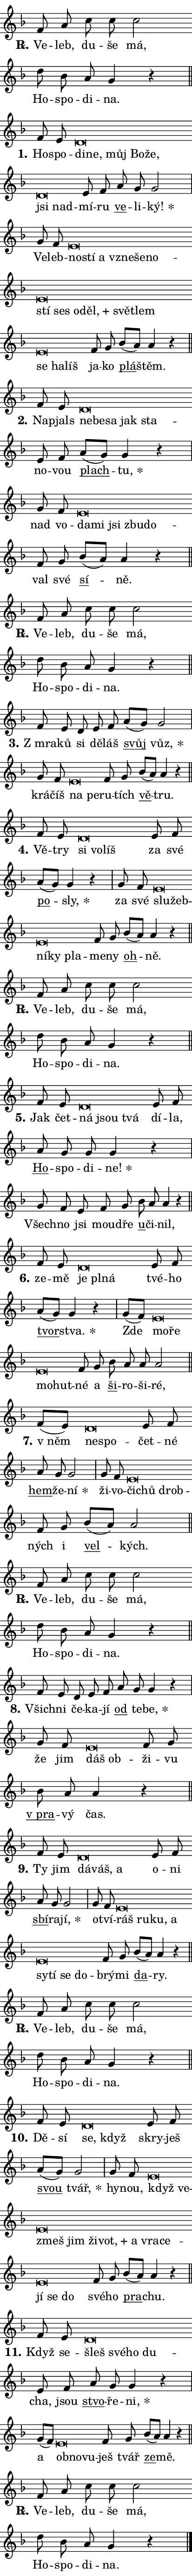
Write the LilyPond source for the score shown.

\version "2.22.1"
\header { tagline = "" }
\paper {
  indent = 0\cm
  top-margin = 0\cm
  right-margin = 0\cm
  bottom-margin = 0\cm
  left-margin = 0\cm
  paper-width = 7\cm
  page-breaking = #ly:one-page-breaking
  system-system-spacing.basic-distance = #11
  score-system-spacing.basic-distance = #11.3
  ragged-last = ##f
}


%% Author: Thomas Morley
%% https://lists.gnu.org/archive/html/lilypond-user/2020-05/msg00002.html
#(define (line-position grob)
"Returns position of @var[grob} in current system:
   @code{'start}, if at first time-step
   @code{'end}, if at last time-step
   @code{'middle} otherwise
"
  (let* ((col (ly:item-get-column grob))
         (ln (ly:grob-object col 'left-neighbor))
         (rn (ly:grob-object col 'right-neighbor))
         (col-to-check-left (if (ly:grob? ln) ln col))
         (col-to-check-right (if (ly:grob? rn) rn col))
         (break-dir-left
           (and
             (ly:grob-property col-to-check-left 'non-musical #f)
             (ly:item-break-dir col-to-check-left)))
         (break-dir-right
           (and
             (ly:grob-property col-to-check-right 'non-musical #f)
             (ly:item-break-dir col-to-check-right))))
        (cond ((eqv? 1 break-dir-left) 'start)
              ((eqv? -1 break-dir-right) 'end)
              (else 'middle))))

#(define (tranparent-at-line-position vctor)
  (lambda (grob)
  "Relying on @code{line-position} select the relevant enry from @var{vctor}.
Used to determine transparency,"
    (case (line-position grob)
      ((end) (not (vector-ref vctor 0)))
      ((middle) (not (vector-ref vctor 1)))
      ((start) (not (vector-ref vctor 2))))))

noteHeadBreakVisibility =
#(define-music-function (break-visibility)(vector?)
"Makes @code{NoteHead}s transparent relying on @var{break-visibility}"
#{
  \override NoteHead.transparent =
    #(tranparent-at-line-position break-visibility)
#})

#(define delete-ledgers-for-transparent-note-heads
  (lambda (grob)
    "Reads whether a @code{NoteHead} is transparent.
If so this @code{NoteHead} is removed from @code{'note-heads} from
@var{grob}, which is supposed to be @code{LedgerLineSpanner}.
As a result ledgers are not printed for this @code{NoteHead}"
    (let* ((nhds-array (ly:grob-object grob 'note-heads))
           (nhds-list
             (if (ly:grob-array? nhds-array)
                 (ly:grob-array->list nhds-array)
                 '()))
           ;; Relies on the transparent-property being done before
           ;; Staff.LedgerLineSpanner.after-line-breaking is executed.
           ;; This is fragile ...
           (to-keep
             (remove
               (lambda (nhd)
                 (ly:grob-property nhd 'transparent #f))
               nhds-list)))
      ;; TODO find a better method to iterate over grob-arrays, similiar
      ;; to filter/remove etc for lists
      ;; For now rebuilt from scratch
      (set! (ly:grob-object grob 'note-heads)  '())
      (for-each
        (lambda (nhd)
          (ly:pointer-group-interface::add-grob grob 'note-heads nhd))
        to-keep))))

hideNotes = {
  \noteHeadBreakVisibility #begin-of-line-visible
}
unHideNotes = {
  \noteHeadBreakVisibility #all-visible
}

% work-around for resetting accidentals
% https://lilypond.org/doc/v2.23/Documentation/notation/displaying-rhythms#unmetered-music
cadenzaMeasure = {
  \cadenzaOff
  \partial 1024 s1024
  \cadenzaOn
}

#(define-markup-command (accent layout props text) (markup?)
  "Underline accented syllable"
  (interpret-markup layout props
    #{\markup \override #'(offset . 4.3) \underline { #text }#}))

responsum = \markup \concat {
  "R" \hspace #-1.05 \path #0.1 #'((moveto 0 0.07) (lineto 0.9 0.8)) \hspace #0.05 "."
}

\layout {
    \context {
        \Staff
        \remove "Time_signature_engraver"
        \override LedgerLineSpanner.after-line-breaking = #delete-ledgers-for-transparent-note-heads
    }
    \context {
        \Voice {
            \override NoteHead.output-attributes = #'((class . "notehead"))
            \override Hairpin.height = #0.55
        }
    }
    \context {
        \Lyrics {
            \override StanzaNumber.output-attributes = #'((class . "stanzanumber"))
            \override LyricSpace.minimum-distance = #0.9
            \override LyricText.font-name = #"TeX Gyre Schola"
            \override LyricText.font-size = 1
            \override StanzaNumber.font-name = #"TeX Gyre Schola Bold"
            \override StanzaNumber.font-size = 1
        }
    }
}

% magnetic-lyrics.ily
%
%   written by
%     Jean Abou Samra <jean@abou-samra.fr>
%     Werner Lemberg <wl@gnu.org>
%
%   adapted by
%     Jiri Hon <jiri.hon@gmail.com>
%
% Version 2022-Apr-15

% https://www.mail-archive.com/lilypond-user@gnu.org/msg149350.html

#(define (Left_hyphen_pointer_engraver context)
   "Collect syllable-hyphen-syllable occurrences in lyrics and store
them in properties.  This engraver only looks to the left.  For
example, if the lyrics input is @code{foo -- bar}, it does the
following.

@itemize @bullet
@item
Set the @code{text} property of the @code{LyricHyphen} grob between
@q{foo} and @q{bar} to @code{foo}.

@item
Set the @code{left-hyphen} property of the @code{LyricText} grob with
text @q{foo} to the @code{LyricHyphen} grob between @q{foo} and
@q{bar}.
@end itemize

Use this auxiliary engraver in combination with the
@code{lyric-@/text::@/apply-@/magnetic-@/offset!} hook."
   (let ((hyphen #f)
         (text #f))
     (make-engraver
      (acknowledgers
       ((lyric-syllable-interface engraver grob source-engraver)
        (set! text grob)))
      (end-acknowledgers
       ((lyric-hyphen-interface engraver grob source-engraver)
        ;(when (not (grob::has-interface grob 'lyric-space-interface))
          (set! hyphen grob)));)
      ((stop-translation-timestep engraver)
       (when (and text hyphen)
         (ly:grob-set-object! text 'left-hyphen hyphen))
       (set! text #f)
       (set! hyphen #f)))))

#(define (lyric-text::apply-magnetic-offset! grob)
   "If the space between two syllables is less than the value in
property @code{LyricText@/.details@/.squash-threshold}, move the right
syllable to the left so that it gets concatenated with the left
syllable.

Use this function as a hook for
@code{LyricText@/.after-@/line-@/breaking} if the
@code{Left_@/hyphen_@/pointer_@/engraver} is active."
   (let ((hyphen (ly:grob-object grob 'left-hyphen #f)))
     (when hyphen
       (let ((left-text (ly:spanner-bound hyphen LEFT)))
         (when (grob::has-interface left-text 'lyric-syllable-interface)
           (let* ((common (ly:grob-common-refpoint grob left-text X))
                  (this-x-ext (ly:grob-extent grob common X))
                  (left-x-ext
                   (begin
                     ;; Trigger magnetism for left-text.
                     (ly:grob-property left-text 'after-line-breaking)
                     (ly:grob-extent left-text common X)))
                  ;; `delta` is the gap width between two syllables.
                  (delta (- (interval-start this-x-ext)
                            (interval-end left-x-ext)))
                  (details (ly:grob-property grob 'details))
                  (threshold (assoc-get 'squash-threshold details 0.2)))
             (when (< delta threshold)
               (let* (;; We have to manipulate the input text so that
                      ;; ligatures crossing syllable boundaries are not
                      ;; disabled.  For languages based on the Latin
                      ;; script this is essentially a beautification.
                      ;; However, for non-Western scripts it can be a
                      ;; necessity.
                      (lt (ly:grob-property left-text 'text))
                      (rt (ly:grob-property grob 'text))
                      (is-space (grob::has-interface hyphen 'lyric-space-interface))
                      (space (if is-space " " ""))
                      (space-markup (grob-interpret-markup grob " "))
                      (space-size (interval-length (ly:stencil-extent space-markup X)))
                      (extra-delta (if is-space space-size 0))
                      ;; Append new syllable.
                      (ltrt-space (if (and (string? lt) (string? rt))
                                (string-append lt space rt)
                                (make-concat-markup (list lt space rt))))
                      ;; Right-align `ltrt` to the right side.
                      (ltrt-space-markup (grob-interpret-markup
                               grob
                               (make-translate-markup
                                (cons (interval-length this-x-ext) 0)
                                (make-right-align-markup ltrt-space)))))
                 (begin
                   ;; Don't print `left-text`.
                   (ly:grob-set-property! left-text 'stencil #f)
                   ;; Set text and stencil (which holds all collected
                   ;; syllables so far) and shift it to the left.
                   (ly:grob-set-property! grob 'text ltrt-space)
                   (ly:grob-set-property! grob 'stencil ltrt-space-markup)
                   (ly:grob-translate-axis! grob (- (- delta extra-delta)) X))))))))))


#(define (lyric-hyphen::displace-bounds-first grob)
   ;; Make very sure this callback isn't triggered too early.
   (let ((left (ly:spanner-bound grob LEFT))
         (right (ly:spanner-bound grob RIGHT)))
     (ly:grob-property left 'after-line-breaking)
     (ly:grob-property right 'after-line-breaking)
     (ly:lyric-hyphen::print grob)))

squashThreshold = #0.4

\layout {
  \context {
    \Lyrics
    \consists #Left_hyphen_pointer_engraver
    \override LyricText.after-line-breaking =
      #lyric-text::apply-magnetic-offset!
    \override LyricHyphen.stencil = #lyric-hyphen::displace-bounds-first
    \override LyricText.details.squash-threshold = \squashThreshold
    \override LyricHyphen.minimum-distance = 0
    \override LyricHyphen.minimum-length = \squashThreshold
  }
}

squash = \override LyricText.details.squash-threshold = 9999
unSquash = \override LyricText.details.squash-threshold = \squashThreshold

left = \override LyricText.self-alignment-X = #LEFT
unLeft = \revert LyricText.self-alignment-X

starOffset = #(lambda (grob) 
                (let ((x_offset (ly:self-alignment-interface::aligned-on-x-parent grob)))
                  (if (= x_offset 0) 0 (+ x_offset 1.2))))

star = #(define-music-function (syllable)(string?)
"Append star separator at the end of a syllable"
#{
  \once \override LyricText.X-offset = #starOffset
  \lyricmode { \markup {
    #syllable
    \override #'((font-name . "TeX Gyre Schola Bold")) \hspace #0.2 \lower #0.65 \larger "*"
  } }
#})

starAccent = #(define-music-function (syllable)(string?)
"Append star separator at the end of a syllable and make accent"
#{
  \once \override LyricText.X-offset = #starOffset
  \lyricmode { \markup {
    \accent #syllable
    \override #'((font-name . "TeX Gyre Schola Bold")) \hspace #0.2 \lower #0.65 \larger "*"
  } }
#})

breath = #(define-music-function (syllable)(string?)
"Append breathing indicator at the end of a syllable"
#{
  \lyricmode { \markup { #syllable "+" } }
#})

optionalBreath = #(define-music-function (syllable)(string?)
"Append optional breathing indicator at the end of a syllable"
#{
  \lyricmode { \markup { #syllable "(+)" } }
#})


\score {
    <<
        \new Voice = "melody" { \cadenzaOn \key f \major \relative { f'8 a c c c2 \bar "" d8 bes a g4 r \cadenzaMeasure \bar "||" \break } }
        \new Lyrics \lyricsto "melody" { \lyricmode { \set stanza = \responsum
Ve -- leb, du -- še má, Ho -- spo -- di -- na. } }
    >>
    \layout {}
}

\score {
    <<
        \new Voice = "melody" { \cadenzaOn \key f \major \relative { f'8 e d\breve*1/16 \hideNotes \breve*1/16 \bar "" \breve*1/16 \bar "" \breve*1/16 \bar "" \breve*1/16 \bar "" \breve*1/16 \breve*1/16 \bar "" \unHideNotes e8 f \bar "" a g g2 \cadenzaMeasure \bar "|" g8 f e\breve*1/16 \hideNotes \breve*1/16 \bar "" \breve*1/16 \bar "" \breve*1/16 \bar "" \breve*1/16 \bar "" \breve*1/16 \bar "" \breve*1/16 \bar "" \breve*1/16 \bar "" \breve*1/16 \bar "" \breve*1/16 \bar "" \breve*1/16 \bar "" \breve*1/16 \bar "" \breve*1/16 \bar "" \breve*1/16 \breve*1/16 \bar "" \unHideNotes f8 g \bar "" bes[( a)] a4 r \cadenzaMeasure \bar "||" \break } }
        \new Lyrics \lyricsto "melody" { \lyricmode { \set stanza = "1."
Ho -- spo -- \left di -- \squash ne, můj Bo -- že, jsi nad -- \unLeft \unSquash mí -- ru \markup \accent ve -- li -- \star ký! Ve -- leb -- \left no -- \squash stí a vzne -- še -- no -- stí ses o -- \breath "děl," svě -- tlem se ha -- líš \unLeft \unSquash ja -- ko \markup \accent plá -- štěm. } }
    >>
    \layout {}
}

\score {
    <<
        \new Voice = "melody" { \cadenzaOn \key f \major \relative { f'8 e d\breve*1/16 \hideNotes \breve*1/16 \bar "" \breve*1/16 \bar "" \breve*1/16 \breve*1/16 \bar "" \unHideNotes e8 f \bar "" a[( g)] g4 r \cadenzaMeasure \bar "|" g8 f e\breve*1/16 \hideNotes \breve*1/16 \bar "" \breve*1/16 \bar "" \breve*1/16 \breve*1/16 \bar "" \unHideNotes f8 g \bar "" bes[( a)] a4 r \cadenzaMeasure \bar "||" \break } }
        \new Lyrics \lyricsto "melody" { \lyricmode { \set stanza = "2."
Na -- pjals \left ne -- \squash be -- sa jak sta -- \unLeft \unSquash no -- vou \markup \accent plach -- \star tu, nad vo -- \left da -- \squash mi jsi zbu -- do -- \unLeft \unSquash val své \markup \accent sí -- ně. } }
    >>
    \layout {}
}

\score {
    <<
        \new Voice = "melody" { \cadenzaOn \key f \major \relative { f'8 a c c c2 \bar "" d8 bes a g4 r \cadenzaMeasure \bar "||" \break } }
        \new Lyrics \lyricsto "melody" { \lyricmode { \set stanza = \responsum
Ve -- leb, du -- še má, Ho -- spo -- di -- na. } }
    >>
    \layout {}
}

\score {
    <<
        \new Voice = "melody" { \cadenzaOn \key f \major \relative { f'8 e d e8 f \bar "" a[( g)] g2 \cadenzaMeasure \bar "|" g8 f e\breve*1/16 \hideNotes \breve*1/16 \bar "" \unHideNotes f8 g \bar "" bes[( a)] a4 r \cadenzaMeasure \bar "||" \break } }
        \new Lyrics \lyricsto "melody" { \lyricmode { \set stanza = "3."
"Z mra" -- ků si dě -- láš \markup \accent svůj \star vůz, krá -- číš \left na \squash pe -- \unLeft \unSquash ru -- tích \markup \accent vě -- tru. } }
    >>
    \layout {}
}

\score {
    <<
        \new Voice = "melody" { \cadenzaOn \key f \major \relative { f'8 e d\breve*1/16 \hideNotes \breve*1/16 \breve*1/16 \bar "" \unHideNotes e8 f \bar "" a[( g)] g4 r \cadenzaMeasure \bar "|" g8 f e\breve*1/16 \hideNotes \breve*1/16 \bar "" \breve*1/16 \bar "" \breve*1/16 \breve*1/16 \bar "" \unHideNotes f8 g \bar "" bes[( a)] a4 r \cadenzaMeasure \bar "||" \break } }
        \new Lyrics \lyricsto "melody" { \lyricmode { \set stanza = "4."
Vě -- try \left si \squash vo -- líš \unLeft \unSquash za své \markup \accent po -- \star sly, za své \left slu -- \squash žeb -- ní -- ky pla -- \unLeft \unSquash me -- ny \markup \accent oh -- ně. } }
    >>
    \layout {}
}

\score {
    <<
        \new Voice = "melody" { \cadenzaOn \key f \major \relative { f'8 a c c c2 \bar "" d8 bes a g4 r \cadenzaMeasure \bar "||" \break } }
        \new Lyrics \lyricsto "melody" { \lyricmode { \set stanza = \responsum
Ve -- leb, du -- še má, Ho -- spo -- di -- na. } }
    >>
    \layout {}
}

\score {
    <<
        \new Voice = "melody" { \cadenzaOn \key f \major \relative { f'8 e d\breve*1/16 \hideNotes \breve*1/16 \breve*1/16 \bar "" \unHideNotes e8 f \bar "" a g g g4 r \cadenzaMeasure \bar "|" g8 f e f8 g \bar "" bes a a4 r \cadenzaMeasure \bar "||" \break } }
        \new Lyrics \lyricsto "melody" { \lyricmode { \set stanza = "5."
Jak čet -- \left ná \squash jsou tvá \unLeft \unSquash dí -- la, \markup \accent Ho -- spo -- di -- \star ne! Všech -- no jsi mou -- dře \markup \accent u -- či -- nil, } }
    >>
    \layout {}
}

\score {
    <<
        \new Voice = "melody" { \cadenzaOn \key f \major \relative { f'8 e d\breve*1/16 \hideNotes \breve*1/16 \breve*1/16 \bar "" \unHideNotes e8 f \bar "" a[( g)] g4 r \cadenzaMeasure \bar "|" g8[( f)] e\breve*1/16 \hideNotes \breve*1/16 \bar "" \breve*1/16 \breve*1/16 \bar "" \unHideNotes f8 g \bar "" bes a a a2 \cadenzaMeasure \bar "||" \break } }
        \new Lyrics \lyricsto "melody" { \lyricmode { \set stanza = "6."
ze -- mě \left je \squash pl -- ná \unLeft \unSquash tvé -- ho \markup \accent tvor -- \star stva. Zde \left mo -- \squash ře mo -- hut -- \unLeft \unSquash né a \markup \accent ši -- ro -- ši -- ré, } }
    >>
    \layout {}
}

\score {
    <<
        \new Voice = "melody" { \cadenzaOn \key f \major \relative { f'8[( e)] d\breve*1/16 \hideNotes \breve*1/16 \bar "" \unHideNotes e8 f \bar "" a g g2 \cadenzaMeasure \bar "|" g8 f e\breve*1/16 \hideNotes \breve*1/16 \breve*1/16 \bar "" \unHideNotes f8 g \bar "" bes[( a)] a2 \cadenzaMeasure \bar "||" \break } }
        \new Lyrics \lyricsto "melody" { \lyricmode { \set stanza = "7."
"v něm" \left ne -- \squash spo -- \unLeft \unSquash čet -- né \markup \accent hem -- že -- \star ní ži -- vo -- \left či -- \squash chů drob -- \unLeft \unSquash ných i \markup \accent vel -- kých. } }
    >>
    \layout {}
}

\score {
    <<
        \new Voice = "melody" { \cadenzaOn \key f \major \relative { f'8 a c c c2 \bar "" d8 bes a g4 r \cadenzaMeasure \bar "||" \break } }
        \new Lyrics \lyricsto "melody" { \lyricmode { \set stanza = \responsum
Ve -- leb, du -- še má, Ho -- spo -- di -- na. } }
    >>
    \layout {}
}

\score {
    <<
        \new Voice = "melody" { \cadenzaOn \key f \major \relative { f'8 e d e8 f \bar "" a g g4 r \cadenzaMeasure \bar "|" g8 f e\breve*1/16 \hideNotes \breve*1/16 \bar "" \unHideNotes f8 g \bar "" bes a a4 r \cadenzaMeasure \bar "||" \break } }
        \new Lyrics \lyricsto "melody" { \lyricmode { \set stanza = "8."
Všich -- ni če -- ka -- jí \markup \accent od te -- \star be, že jim \left dáš \squash ob -- \unLeft \unSquash ži -- vu \markup \accent "v pra" -- vý čas. } }
    >>
    \layout {}
}

\score {
    <<
        \new Voice = "melody" { \cadenzaOn \key f \major \relative { f'8 e d\breve*1/16 \hideNotes \breve*1/16 \breve*1/16 \bar "" \unHideNotes e8 f \bar "" a g g2 \cadenzaMeasure \bar "|" g8 f e\breve*1/16 \hideNotes \breve*1/16 \bar "" \breve*1/16 \bar "" \breve*1/16 \bar "" \breve*1/16 \bar "" \breve*1/16 \bar "" \breve*1/16 \breve*1/16 \bar "" \unHideNotes f8 g \bar "" bes[( a)] a4 r \cadenzaMeasure \bar "||" \break } }
        \new Lyrics \lyricsto "melody" { \lyricmode { \set stanza = "9."
Ty jim \left dá -- \squash váš, a \unLeft \unSquash o -- ni \markup \accent sbí -- ra -- \star jí, o -- tví -- \left ráš \squash ru -- ku, a sy -- tí se do -- \unLeft \unSquash brý -- mi \markup \accent da -- ry. } }
    >>
    \layout {}
}

\score {
    <<
        \new Voice = "melody" { \cadenzaOn \key f \major \relative { f'8 a c c c2 \bar "" d8 bes a g4 r \cadenzaMeasure \bar "||" \break } }
        \new Lyrics \lyricsto "melody" { \lyricmode { \set stanza = \responsum
Ve -- leb, du -- še má, Ho -- spo -- di -- na. } }
    >>
    \layout {}
}

\score {
    <<
        \new Voice = "melody" { \cadenzaOn \key f \major \relative { f'8 e d\breve*1/16 \hideNotes \breve*1/16 \bar "" \unHideNotes e8 f \bar "" a[( g)] g2 \cadenzaMeasure \bar "|" g8 f e\breve*1/16 \hideNotes \breve*1/16 \bar "" \breve*1/16 \bar "" \breve*1/16 \bar "" \breve*1/16 \bar "" \breve*1/16 \bar "" \breve*1/16 \bar "" \breve*1/16 \bar "" \breve*1/16 \bar "" \breve*1/16 \bar "" \breve*1/16 \breve*1/16 \bar "" \unHideNotes f8 g \bar "" bes[( a)] a4 r \cadenzaMeasure \bar "||" \break } }
        \new Lyrics \lyricsto "melody" { \lyricmode { \set stanza = "10."
Dě -- sí \left se, \squash když \unLeft \unSquash skry -- ješ \markup \accent svou \star tvář, hy -- nou, \left když \squash ve -- zmeš jim ži -- \breath "vot," a vra -- ce -- jí se do \unLeft \unSquash své -- ho \markup \accent pra -- chu. } }
    >>
    \layout {}
}

\score {
    <<
        \new Voice = "melody" { \cadenzaOn \key f \major \relative { f'8 e d\breve*1/16 \hideNotes \breve*1/16 \bar "" \breve*1/16 \breve*1/16 \bar "" \unHideNotes e8 f \bar "" a g g4 r \cadenzaMeasure \bar "|" g8[( f)] e\breve*1/16 \hideNotes \breve*1/16 \breve*1/16 \bar "" \unHideNotes f8 g \bar "" bes[( a)] a4 r \cadenzaMeasure \bar "||" \break } }
        \new Lyrics \lyricsto "melody" { \lyricmode { \set stanza = "11."
Když se -- \left šleš \squash své -- ho du -- \unLeft \unSquash cha, jsou \markup \accent stvo -- ře -- \star ni, a \left ob -- \squash no -- vu -- \unLeft \unSquash ješ tvář \markup \accent ze -- mě. } }
    >>
    \layout {}
}

\score {
    <<
        \new Voice = "melody" { \cadenzaOn \key f \major \relative { f'8 a c c c2 \bar "" d8 bes a g4 r \cadenzaMeasure \bar "||" \break } \bar "|." }
        \new Lyrics \lyricsto "melody" { \lyricmode { \set stanza = \responsum
Ve -- leb, du -- še má, Ho -- spo -- di -- na. } }
    >>
    \layout {}
}
